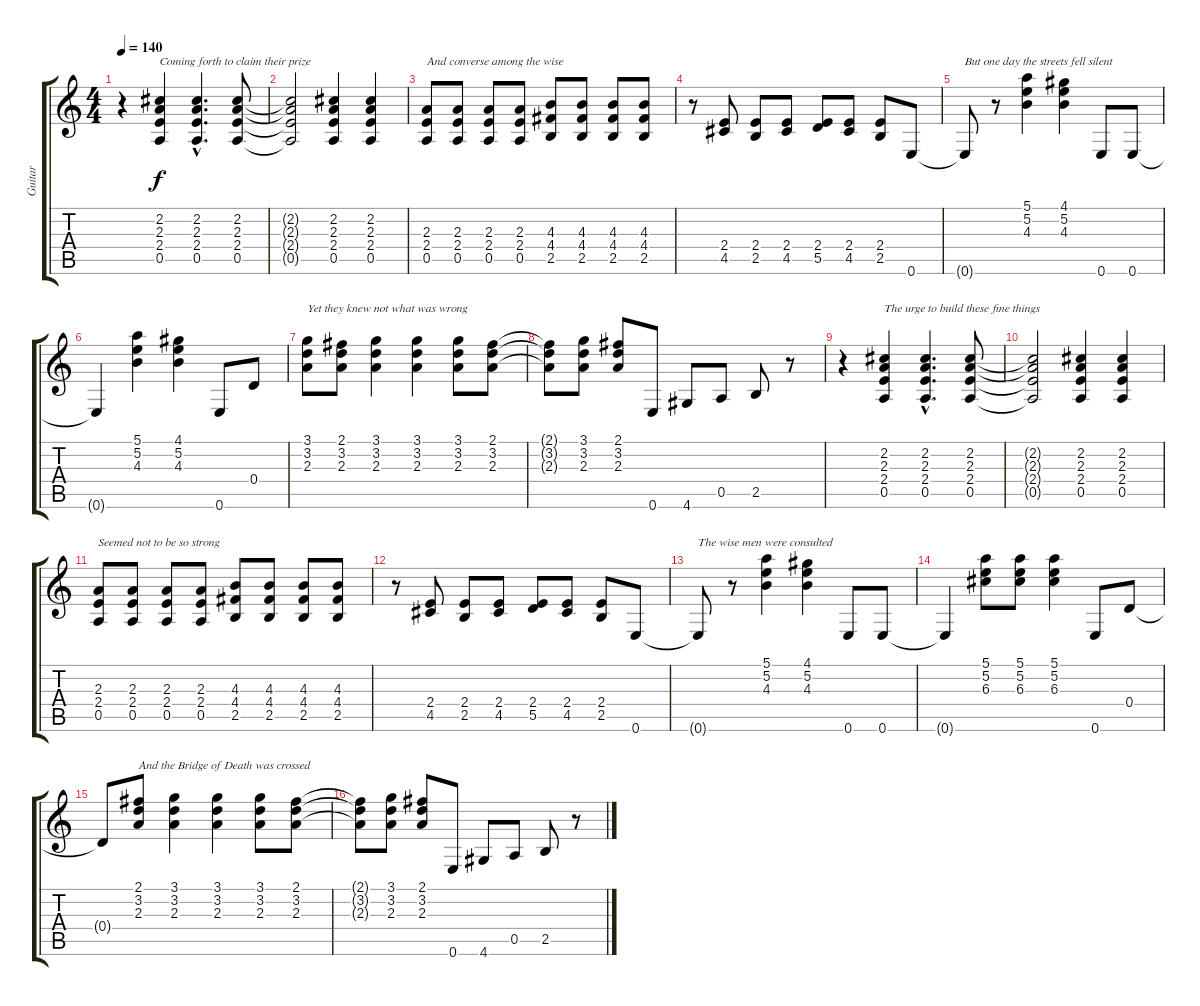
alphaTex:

\track ("Guitar" "Guitar") {instrument overdrivenguitar}
\staff {score tabs}
\tuning (E4 B3 G3 D3 A2 E2) {hide}
\ts (4 4)
\tempo 140
\clef g2
\ks c
r.4{dy f} (2.2 2.3 2.4 0.5).4{txt "Coming forth to claim their prize"} (2.2{hac} 2.3{hac} 2.4{hac} 0.5{hac}).4{d} (2.2 2.3 2.4 0.5).8 |
(2.2{t} 2.3{t} 2.4{t} 0.5{t}).2 (2.2 2.3 2.4 0.5).4 (2.2 2.3 2.4 0.5).4 |
(2.3 2.4 0.5).8{txt "And converse among the wise "} (2.3 2.4 0.5).8 (2.3 2.4 0.5).8 (2.3 2.4 0.5).8 (4.3 4.4 2.5).8 (4.3 4.4 2.5).8 (4.3 4.4 2.5).8 (4.3 4.4 2.5).8 |
r.8 (2.4 4.5).8 (2.4 2.5).8 (2.4 4.5).8 (2.4 5.5).8 (2.4 4.5).8 (2.4 2.5).8 0.6.8 |
0.6{t}.8{txt "But one day the streets fell silent"} r.8 (5.1 5.2 4.3).4 (4.1 5.2 4.3).4 0.6.8 0.6.8 |
0.6{t}.4 (5.1 5.2 4.3).4 (4.1 5.2 4.3).4 0.6.8 0.4.8 |
(3.1 3.2 2.3).8{txt "Yet they knew not what was wrong"} (2.1 3.2 2.3).8 (3.1 3.2 2.3).4 (3.1 3.2 2.3).4 (3.1 3.2 2.3).8 (2.1 3.2 2.3).8 |
(2.1{t} 3.2{t} 2.3{t}).8 (3.1 3.2 2.3).8 (2.1 3.2 2.3).8 0.6.8 4.6.8 0.5.8 2.5.8 r.8 |
r.4 (2.2 2.3 2.4 0.5).4{txt "The urge to build these fine things"} (2.2{hac} 2.3{hac} 2.4{hac} 0.5{hac}).4{d} (2.2 2.3 2.4 0.5).8 |
(2.2{t} 2.3{t} 2.4{t} 0.5{t}).2 (2.2 2.3 2.4 0.5).4 (2.2 2.3 2.4 0.5).4 |
(2.3 2.4 0.5).8{txt "Seemed not to be so strong "} (2.3 2.4 0.5).8 (2.3 2.4 0.5).8 (2.3 2.4 0.5).8 (4.3 4.4 2.5).8 (4.3 4.4 2.5).8 (4.3 4.4 2.5).8 (4.3 4.4 2.5).8 |
r.8 (2.4 4.5).8 (2.4 2.5).8 (2.4 4.5).8 (2.4 5.5).8 (2.4 4.5).8 (2.4 2.5).8 0.6.8 |
0.6{t}.8{txt "The wise men were consulted"} r.8 (5.1 5.2 4.3).4 (4.1 5.2 4.3).4 0.6.8 0.6.8 |
0.6{t}.4 (5.1 5.2 6.3).8 (5.1 5.2 6.3).8 (5.1 5.2 6.3).4 0.6.8 0.4.8 |
0.4{t}.8 (2.1 3.2 2.3).8{txt "And the Bridge of Death was crossed"} (3.1 3.2 2.3).4 (3.1 3.2 2.3).4 (3.1 3.2 2.3).8 (2.1 3.2 2.3).8 |
(2.1{t} 3.2{t} 2.3{t}).8 (3.1 3.2 2.3).8 (2.1 3.2 2.3).8 0.6.8 4.6.8 0.5.8 2.5.8 r.8
